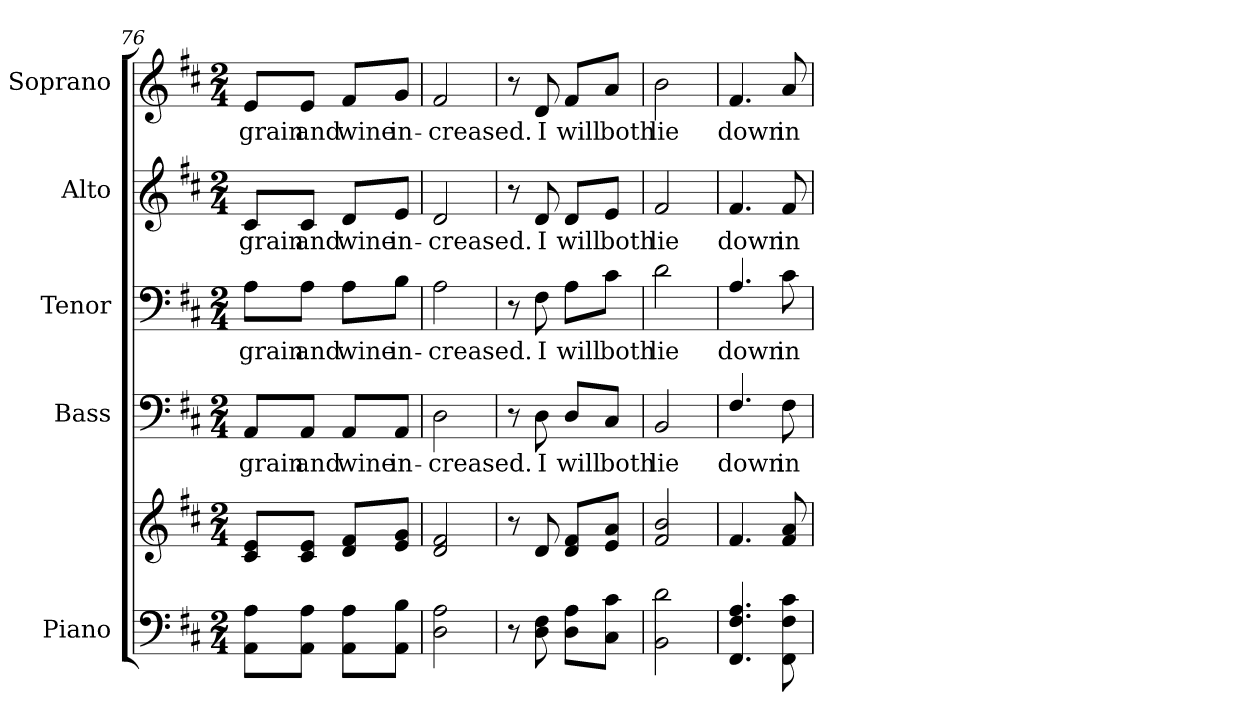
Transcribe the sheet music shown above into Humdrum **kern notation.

**kern	**kern	**kern	**text	**kern	**text	**kern	**text	**kern	**text
*part5	*part5	*part4	*part4	*part3	*part3	*part2	*part2	*part1	*part1
*staff6	*staff5	*staff4	*staff4	*staff3	*staff3	*staff2	*staff2	*staff1	*staff1
*I"Piano	*	*I"Bass	*	*I"Tenor	*	*I"Alto	*	*I"Soprano	*
*I'Pno.	*	*I'B.	*	*	*	*I'A.	*	*I'S.	*
*clefF4	*clefG2	*clefF4	*	*clefF4	*	*clefG2	*	*clefG2	*
*k[f#c#]	*k[f#c#]	*k[f#c#]	*	*k[f#c#]	*	*k[f#c#]	*	*k[f#c#]	*
*D:	*D:	*D:	*	*D:	*	*D:	*	*D:	*
*M2/4	*M2/4	*M2/4	*	*M2/4	*	*M2/4	*	*M2/4	*
=76	=76	=76	=76	=76	=76	=76	=76	=76	=76
!	!	!	!LO:LY:b:color=#000000	!	!	!	!	!	!
!	!	!	!	!	!LO:LY:b:color=#000000	!	!	!	!
!	!	!	!	!	!	!	!LO:LY:b:color=#000000	!	!
!	!	!	!	!	!	!	!	!	!LO:LY:b:color=#000000
8AAi\ 8Ai\L	8c#i/ 8ei/L	8AAi/L	grain	8Ai\L	grain	8c#i/L	grain	8ei/L	grain
!	!	!	!LO:LY:b:color=#000000	!	!	!	!	!	!
!	!	!	!	!	!LO:LY:b:color=#000000	!	!	!	!
!	!	!	!	!	!	!	!LO:LY:b:color=#000000	!	!
!	!	!	!	!	!	!	!	!	!LO:LY:b:color=#000000
8AAi\ 8Ai\J	8c#i/ 8ei/J	8AAi/J	and	8Ai\J	and	8c#i/J	and	8ei/J	and
!	!	!	!LO:LY:b:color=#000000	!	!	!	!	!	!
!	!	!	!	!	!LO:LY:b:color=#000000	!	!	!	!
!	!	!	!	!	!	!	!LO:LY:b:color=#000000	!	!
!	!	!	!	!	!	!	!	!	!LO:LY:b:color=#000000
8AAi\ 8Ai\L	8di/ 8f#i/L	8AAi/L	wine	8Ai\L	wine	8di/L	wine	8f#i/L	wine
!	!	!	!LO:LY:b:color=#000000	!	!	!	!	!	!
!	!	!	!	!	!LO:LY:b:color=#000000	!	!	!	!
!	!	!	!	!	!	!	!LO:LY:b:color=#000000	!	!
!	!	!	!	!	!	!	!	!	!LO:LY:b:color=#000000
8AAi\ 8Bi\J	8ei/ 8gi/J	8AAi/J	in-	8Bi\J	in-	8ei/J	in-	8gi/J	in-
=77	=77	=77	=77	=77	=77	=77	=77	=77	=77
!	!	!	!LO:LY:b:color=#000000	!	!	!	!	!	!
!	!	!	!	!	!LO:LY:b:color=#000000	!	!	!	!
!	!	!	!	!	!	!	!LO:LY:b:color=#000000	!	!
!	!	!	!	!	!	!	!	!	!LO:LY:b:color=#000000
2Di\ 2Ai	2di/ 2f#i	2Di\	-creased.	2Ai\	-creased.	2di/	-creased.	2f#i/	-creased.
!!LO:PB:g=z
=78	=78	=78	=78	=78	=78	=78	=78	=78	=78
8r	8r	8r	.	8r	.	8r	.	8r	.
!	!	!	!LO:LY:b:color=#000000	!	!	!	!	!	!
!	!	!	!	!	!LO:LY:b:color=#000000	!	!	!	!
!	!	!	!	!	!	!	!LO:LY:b:color=#000000	!	!
!	!	!	!	!	!	!	!	!	!LO:LY:b:color=#000000
8Di\ 8F#i	8di/	8Di\	I	8F#i\	I	8di/	I	8di/	I
!	!	!	!LO:LY:b:color=#000000	!	!	!	!	!	!
!	!	!	!	!	!LO:LY:b:color=#000000	!	!	!	!
!	!	!	!	!	!	!	!LO:LY:b:color=#000000	!	!
!	!	!	!	!	!	!	!	!	!LO:LY:b:color=#000000
8Di\ 8Ai\L	8di/ 8f#i/L	8Di/L	will	8Ai\L	will	8di/L	will	8f#i/L	will
!	!	!	!LO:LY:b:color=#000000	!	!	!	!	!	!
!	!	!	!	!	!LO:LY:b:color=#000000	!	!	!	!
!	!	!	!	!	!	!	!LO:LY:b:color=#000000	!	!
!	!	!	!	!	!	!	!	!	!LO:LY:b:color=#000000
8C#i\ 8c#i\J	8ei/ 8ai/J	8C#i/J	both	8c#i\J	both	8ei/J	both	8ai/J	both
=79	=79	=79	=79	=79	=79	=79	=79	=79	=79
!	!	!	!LO:LY:b:color=#000000	!	!	!	!	!	!
!	!	!	!	!	!LO:LY:b:color=#000000	!	!	!	!
!	!	!	!	!	!	!	!LO:LY:b:color=#000000	!	!
!	!	!	!	!	!	!	!	!	!LO:LY:b:color=#000000
2BBi\ 2di	2f#i/ 2bi	2BBi/	lie	2di\	lie	2f#i/	lie	2bi\	lie
=80	=80	=80	=80	=80	=80	=80	=80	=80	=80
!	!	!	!LO:LY:b:color=#000000	!	!	!	!	!	!
!	!	!	!	!	!LO:LY:b:color=#000000	!	!	!	!
!	!	!	!	!	!	!	!LO:LY:b:color=#000000	!	!
!	!	!	!	!	!	!	!	!	!LO:LY:b:color=#000000
4.FF#i/ 4.F#i 4.Ai	4.f#i/	4.F#i/	down	4.Ai/	down	4.f#i/	down	4.f#i/	down
!	!	!	!LO:LY:b:color=#000000	!	!	!	!	!	!
!	!	!	!	!	!LO:LY:b:color=#000000	!	!	!	!
!	!	!	!	!	!	!	!LO:LY:b:color=#000000	!	!
!	!	!	!	!	!	!	!	!	!LO:LY:b:color=#000000
8FF#i\ 8F#i 8c#i	8f#i/ 8ai	8F#i\	in	8c#i\	in	8f#i/	in	8ai/	in
=	=	=	=	=	=	=	=	=	=
*-	*-	*-	*-	*-	*-	*-	*-	*-	*-
